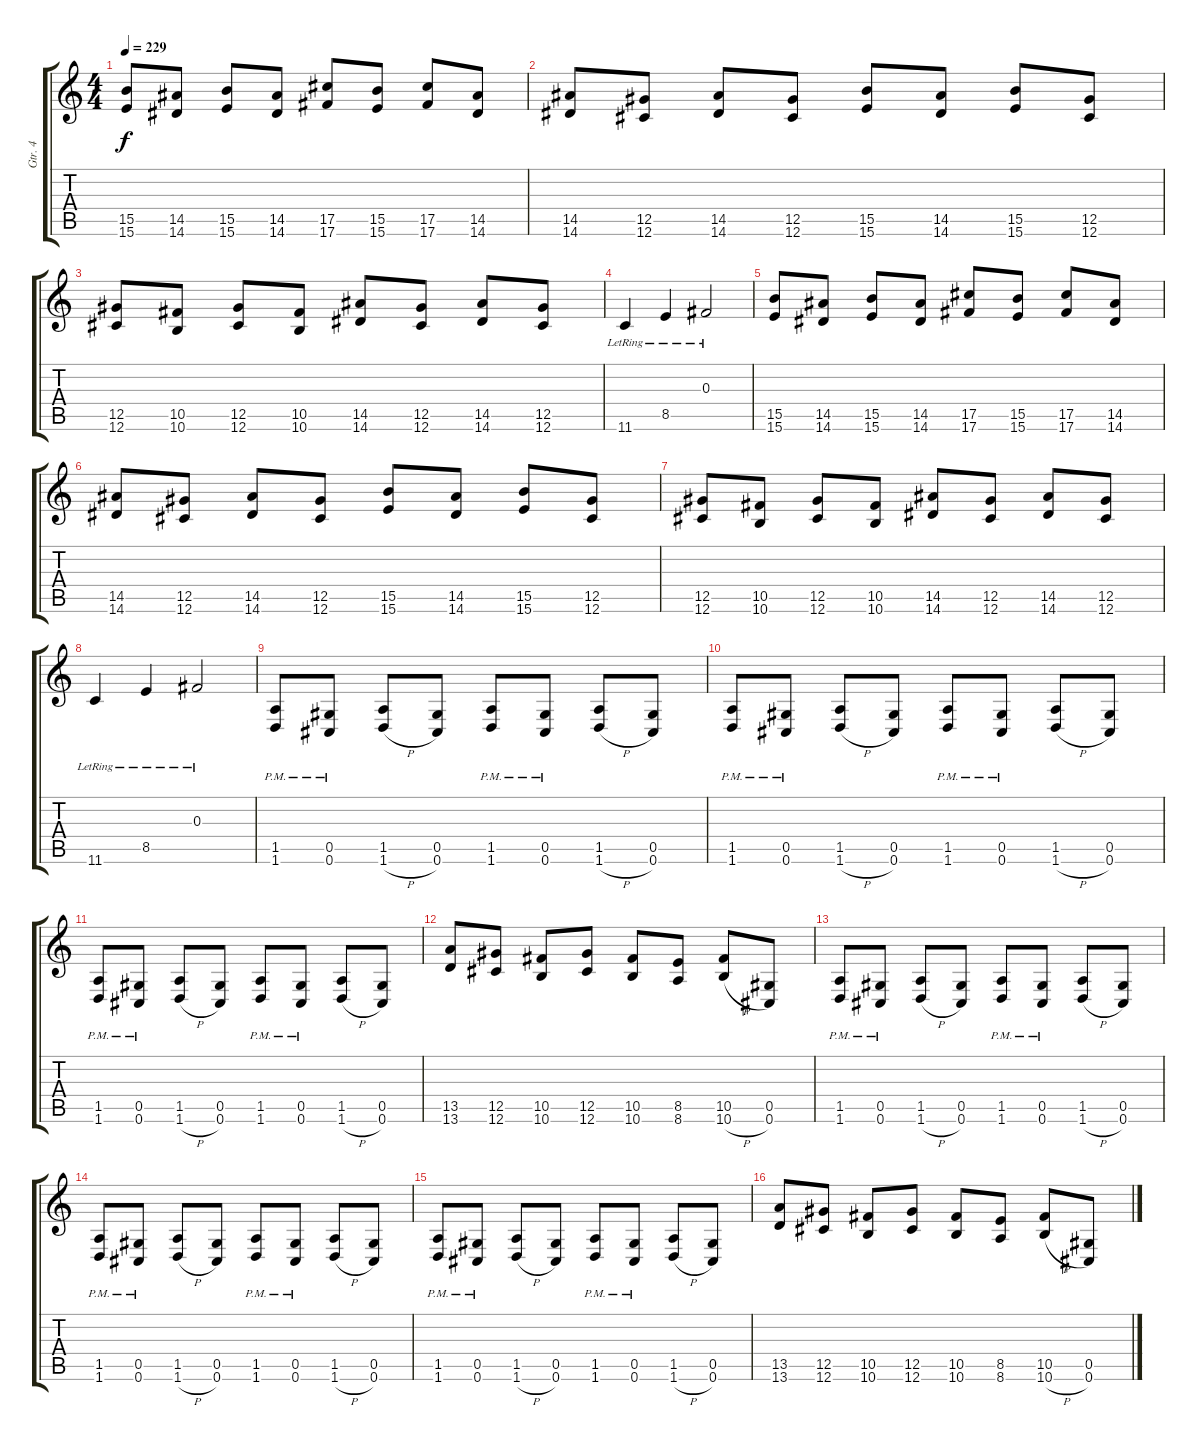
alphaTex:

\track ("Gtr. 4" "Gtr. 4") {instrument acousticbass}
\staff {score tabs}
\tuning (Eb4 Bb3 Gb3 Db3 Ab2 Db2) {hide}
\ts (4 4)
\tempo 229
\clef g2
\ks c
(15.5 15.6).8{dy f} (14.5 14.6).8 (15.5 15.6).8 (14.5 14.6).8 (17.5 17.6).8 (15.5 15.6).8 (17.5 17.6).8 (14.5 14.6).8 |
(14.5 14.6).8 (12.5 12.6).8 (14.5 14.6).8 (12.5 12.6).8 (15.5 15.6).8 (14.5 14.6).8 (15.5 15.6).8 (12.5 12.6).8 |
(12.5 12.6).8 (10.5 10.6).8 (12.5 12.6).8 (10.5 10.6).8 (14.5 14.6).8 (12.5 12.6).8 (14.5 14.6).8 (12.5 12.6).8 |
11.6{lr}.4 8.5{lr}.4 0.3{lr}.2 |
(15.5 15.6).8 (14.5 14.6).8 (15.5 15.6).8 (14.5 14.6).8 (17.5 17.6).8 (15.5 15.6).8 (17.5 17.6).8 (14.5 14.6).8 |
(14.5 14.6).8 (12.5 12.6).8 (14.5 14.6).8 (12.5 12.6).8 (15.5 15.6).8 (14.5 14.6).8 (15.5 15.6).8 (12.5 12.6).8 |
(12.5 12.6).8 (10.5 10.6).8 (12.5 12.6).8 (10.5 10.6).8 (14.5 14.6).8 (12.5 12.6).8 (14.5 14.6).8 (12.5 12.6).8 |
11.6{lr}.4 8.5{lr}.4 0.3{lr}.2 |
(1.5{pm} 1.6{pm}).8 (0.5{pm} 0.6{pm}).8 (1.5 1.6{h}).8 (0.5 0.6).8 (1.5{pm} 1.6{pm}).8 (0.5{pm} 0.6{pm}).8 (1.5 1.6{h}).8 (0.5 0.6).8 |
(1.5{pm} 1.6{pm}).8 (0.5{pm} 0.6{pm}).8 (1.5 1.6{h}).8 (0.5 0.6).8 (1.5{pm} 1.6{pm}).8 (0.5{pm} 0.6{pm}).8 (1.5 1.6{h}).8 (0.5 0.6).8 |
(1.5{pm} 1.6{pm}).8 (0.5{pm} 0.6{pm}).8 (1.5 1.6{h}).8 (0.5 0.6).8 (1.5{pm} 1.6{pm}).8 (0.5{pm} 0.6{pm}).8 (1.5 1.6{h}).8 (0.5 0.6).8 |
(13.5 13.6).8 (12.5 12.6).8 (10.5 10.6).8 (12.5 12.6).8 (10.5 10.6).8 (8.5 8.6).8 (10.5 10.6{h}).8 (0.5 0.6).8 |
(1.5{pm} 1.6{pm}).8 (0.5{pm} 0.6{pm}).8 (1.5 1.6{h}).8 (0.5 0.6).8 (1.5{pm} 1.6{pm}).8 (0.5{pm} 0.6{pm}).8 (1.5 1.6{h}).8 (0.5 0.6).8 |
(1.5{pm} 1.6{pm}).8 (0.5{pm} 0.6{pm}).8 (1.5 1.6{h}).8 (0.5 0.6).8 (1.5{pm} 1.6{pm}).8 (0.5{pm} 0.6{pm}).8 (1.5 1.6{h}).8 (0.5 0.6).8 |
(1.5{pm} 1.6{pm}).8 (0.5{pm} 0.6{pm}).8 (1.5 1.6{h}).8 (0.5 0.6).8 (1.5{pm} 1.6{pm}).8 (0.5{pm} 0.6{pm}).8 (1.5 1.6{h}).8 (0.5 0.6).8 |
(13.5 13.6).8 (12.5 12.6).8 (10.5 10.6).8 (12.5 12.6).8 (10.5 10.6).8 (8.5 8.6).8 (10.5 10.6{h}).8 (0.5 0.6).8
